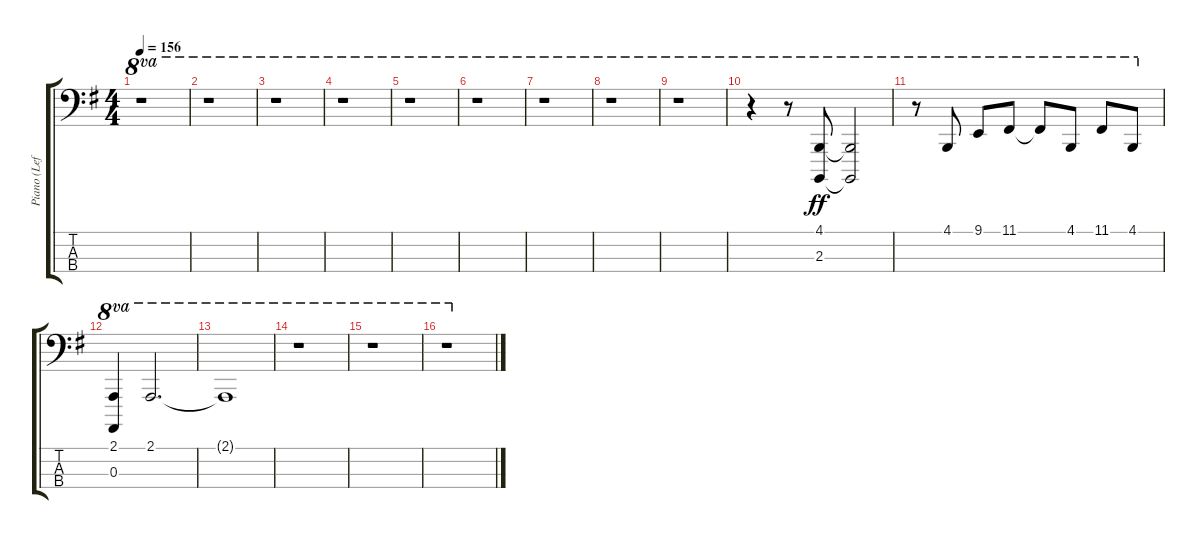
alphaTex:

\track ("Piano (Left Hand)" "Piano (Lef") {instrument acousticgrandpiano}
\staff {score tabs}
\tuning (G2 D2 A1 E1) {hide}
\ts (4 4)
\tempo 156
\clef f4
\ks g
r.1{ot 8va dy ff} |
r.1{ot 8va} |
r.1{ot 8va} |
r.1{ot 8va} |
r.1{ot 8va} |
r.1{ot 8va} |
r.1{ot 8va} |
r.1{ot 8va} |
r.1{ot 8va} |
r.4{ot 8va} r.8{ot 8va} (4.1 2.3).8{ot 8va} (4.1{t} 2.3{t}).2{ot 8va} |
r.8{ot 8va} 4.1.8{ot 8va} 9.1.8{ot 8va} 11.1.8{ot 8va} 11.1{t}.8{ot 8va} 4.1.8{ot 8va} 11.1.8{ot 8va} 4.1.8{ot 8va} |
(2.1 0.3).4{ot 8va} 2.1.2{d ot 8va} |
2.1{t}.1{ot 8va} |
r.1{ot 8va} |
r.1{ot 8va} |
r.1{ot 8va}
